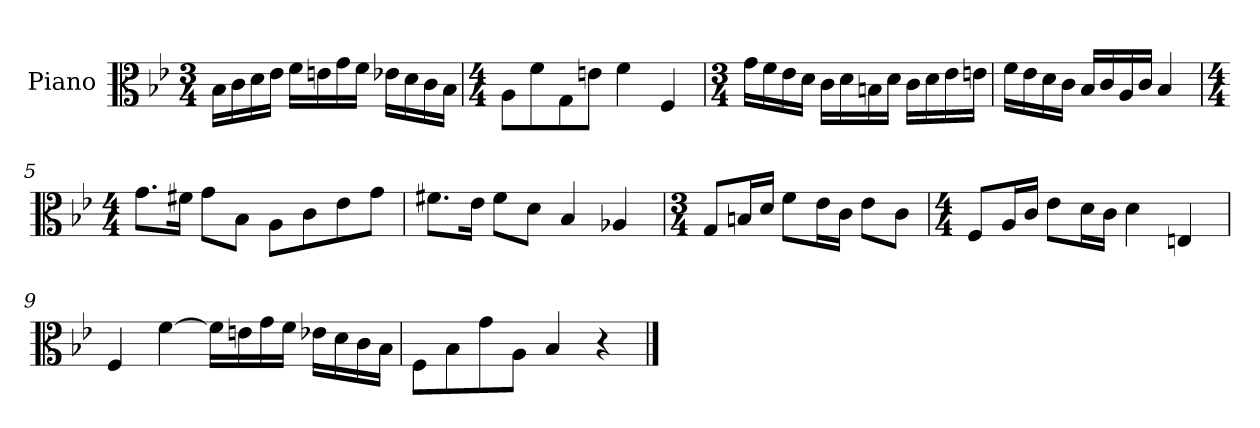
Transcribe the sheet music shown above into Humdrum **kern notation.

**kern
*part1
*staff1
*I"Piano
*I'Pno.
*clefC3
*k[b-e-]
*M3/4
=1
16B-\LL
16c\
16d\
16e-\JJ
16f\LL
16en\
16g\
16f\JJ
16e-X\LL
16d\
16c\
16B-\JJ
=2
*M4/4
8A\L
8f\
8G\
8en\J
4f\
4F/
=3
*M3/4
16g\LL
16f\
16e-\
16d\JJ
16c\LL
16d\
16Bn\
16d\JJ
16c\LL
16d\
16e-\
16en\JJ
=4
16f\LL
16e-\
16d\
16c\JJ
16B-/LL
16c/
16A/
16c/JJ
4B-/
!!LO:LB:g=z
=5
*M4/4
8.g\L
16f#X\Jk
8g\L
8B-\J
8A\L
8c\
8e-\
8g\J
=6
8.f#X\L
16e-\Jk
8f#\L
8d\J
4B-/
4A-X/
=7
*M3/4
8G/L
16Bn/L
16d/JJ
8f\L
16e-\L
16c\JJ
8e-\L
8c\J
=8
*M4/4
8F/L
16A/L
16c/JJ
8e-\L
16d\L
16c\JJ
4d\
4En/
!!LO:LB:g=z
=9
4F/
[4f\
16f\LL]
16en\
16g\
16f\JJ
16e-X\LL
16d\
16c\
16B-\JJ
=10
8F\L
8B-\
8g\
8A\J
4B-/
4r
==
*-
